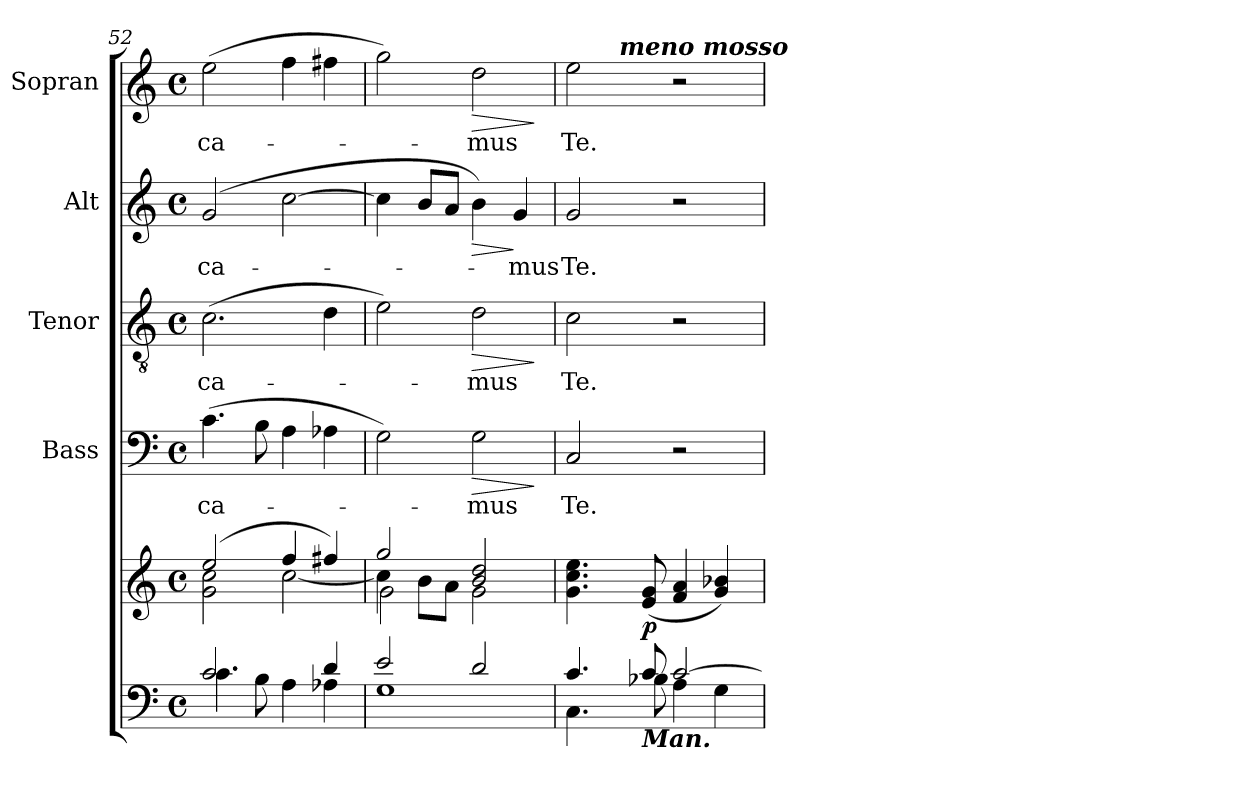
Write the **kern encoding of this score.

**kern	**kern	**dynam	**kern	**text	**dynam	**kern	**text	**dynam	**kern	**text	**dynam	**kern	**text	**dynam
*part5	*part5	*part5	*part4	*part4	*part4	*part3	*part3	*part3	*part2	*part2	*part2	*part1	*part1	*part1
*staff6	*staff5	*staff5/6	*staff4	*staff4	*staff4	*staff3	*staff3	*staff3	*staff2	*staff2	*staff2	*staff1	*staff1	*staff1
*	*	*	*I"Bass	*	*	*I"Tenor	*	*	*I"Alt	*	*	*I"Sopran	*	*
*	*	*	*I'B.	*	*	*I'T.	*	*	*I'A.	*	*	*I'S.	*	*
*clefF4	*clefG2	*	*clefF4	*	*	*clefGv2	*	*	*clefG2	*	*	*clefG2	*	*
*k[]	*k[]	*	*k[]	*	*	*k[]	*	*	*k[]	*	*	*k[]	*	*
*C:	*C:	*	*C:	*	*	*C:	*	*	*C:	*	*	*C:	*	*
*M4/4	*M4/4	*	*M4/4	*	*	*M4/4	*	*	*M4/4	*	*	*M4/4	*	*
*met(c)	*met(c)	*	*met(c)	*	*	*met(c)	*	*	*met(c)	*	*	*met(c)	*	*
=52	=52	=52	=52	=52	=52	=52	=52	=52	=52	=52	=52	=52	=52	=52
*^	*^	*	*	*	*	*	*	*	*	*	*	*	*	*
!	!	!	!	!	!	!LO:LY:b	!	!	!LO:LY:b	!	!	!LO:LY:b	!	!	!LO:LY:b	!
2.c/	4.c\	(2ee/	2g\ 2cc\	.	(>4.c\	-ca-	.	(>2.c\	-ca-	.	(2g/	-ca-	.	(>2ee\	-ca-	.
.	8B\	.	.	.	8B\	.	.	.	.	.	.	.	.	.	.	.
.	4A\	4ff/	[<2cc\	.	4A\	.	.	.	.	.	[2cc\	.	.	4ff\	.	.
4d/	4A-X\	4ff#X/)	.	.	4A-X\	.	.	4d\	.	.	.	.	.	4ff#X\	.	.
=53	=53	=53	=53	=53	=53	=53	=53	=53	=53	=53	=53	=53	=53	=53	=53	=53
*	*	*	*^	*	*	*	*	*	*	*	*	*	*	*	*	*
2e/	1G	2gg/	4cc\]	2g\	.	2G\)	.	.	2e\)	.	.	4cc\]	.	.	2gg\)	.	.
.	.	.	8b\L	.	.	.	.	.	.	.	.	8b/L	.	.	.	.	.
.	.	.	8a\J	.	.	.	.	.	.	.	.	8a/J	.	.	.	.	.
!	!	!	!	!	!	!	!LO:LY:b	!LO:HP:b	!	!LO:LY:b	!LO:HP:b	!	!	!LO:HP:b	!	!LO:LY:b	!LO:HP:b
2d/	.	2b/ 2dd/	2g\	2ryy	.	2G\	-mus	>	2d\	-mus	>	4b\)	.	>	2dd\	-mus	>
!	!	!	!	!	!	!	!	!	!	!	!	!	!LO:LY:b	!	!	!	!
.	.	.	.	.	.	.	.	.	.	.	.	4g/	-mus	]	.	.	.
*v	*v	*	*	*	*	*	*	*	*	*	*	*	*	*	*	*	*
*	*v	*v	*v	*	*	*	*	*	*	*	*	*	*	*	*	*
.	.	.	.	.	]	.	.	]	.	.	.	.	.	]
=54	=54	=54	=54	=54	=54	=54	=54	=54	=54	=54	=54	=54	=54	=54
*^	*	*	*	*	*	*	*	*	*	*	*	*	*	*
!	!	!	!	!	!LO:LY:b	!	!	!LO:LY:b	!	!	!LO:LY:b	!	!	!LO:LY:b	!
*	*	*	*	*	*	*	*	*	*	*	*	*	*^	*	*
4.c/	4.C\	4.g\ 4.cc\ 4.ee\	.	2C/	Te.	.	2c\	Te.	.	2g/	Te.	.	2ee\	4ryy	Te.	.
.	.	.	.	.	.	.	.	.	.	.	.	.	.	32ryy	.	.
!	!	!	!	!	!	!	!	!	!	!	!	!	!	!LO:TX:a:Bi:t=meno mosso	!	!
.	.	.	.	.	.	.	.	.	.	.	.	.	.	2ryy	.	.
!LO:TX:b:Bi:t=Man.	!	!	!	!	!	!	!	!	!	!	!	!	!	!	!	!
!	!	!	!LO:DY:b	!	!	!	!	!	!	!	!	!	!	!	!	!
8c/	8B-X\	(<8e/ 8g/	p	.	.	.	.	.	.	.	.	.	.	.	.	.
[>2c/	4A\	4f/ 4a/	.	2r	.	.	2r	.	.	2r	.	.	2r	.	.	.
.	4G\	4g/ 4b-X/)	.	.	.	.	.	.	.	.	.	.	.	.	.	.
.	.	.	.	.	.	.	.	.	.	.	.	.	.	8..ryy	.	.
*v	*v	*	*	*	*	*	*	*	*	*	*	*	*v	*v	*	*
=	=	=	=	=	=	=	=	=	=	=	=	=	=	=
*-	*-	*-	*-	*-	*-	*-	*-	*-	*-	*-	*-	*-	*-	*-
